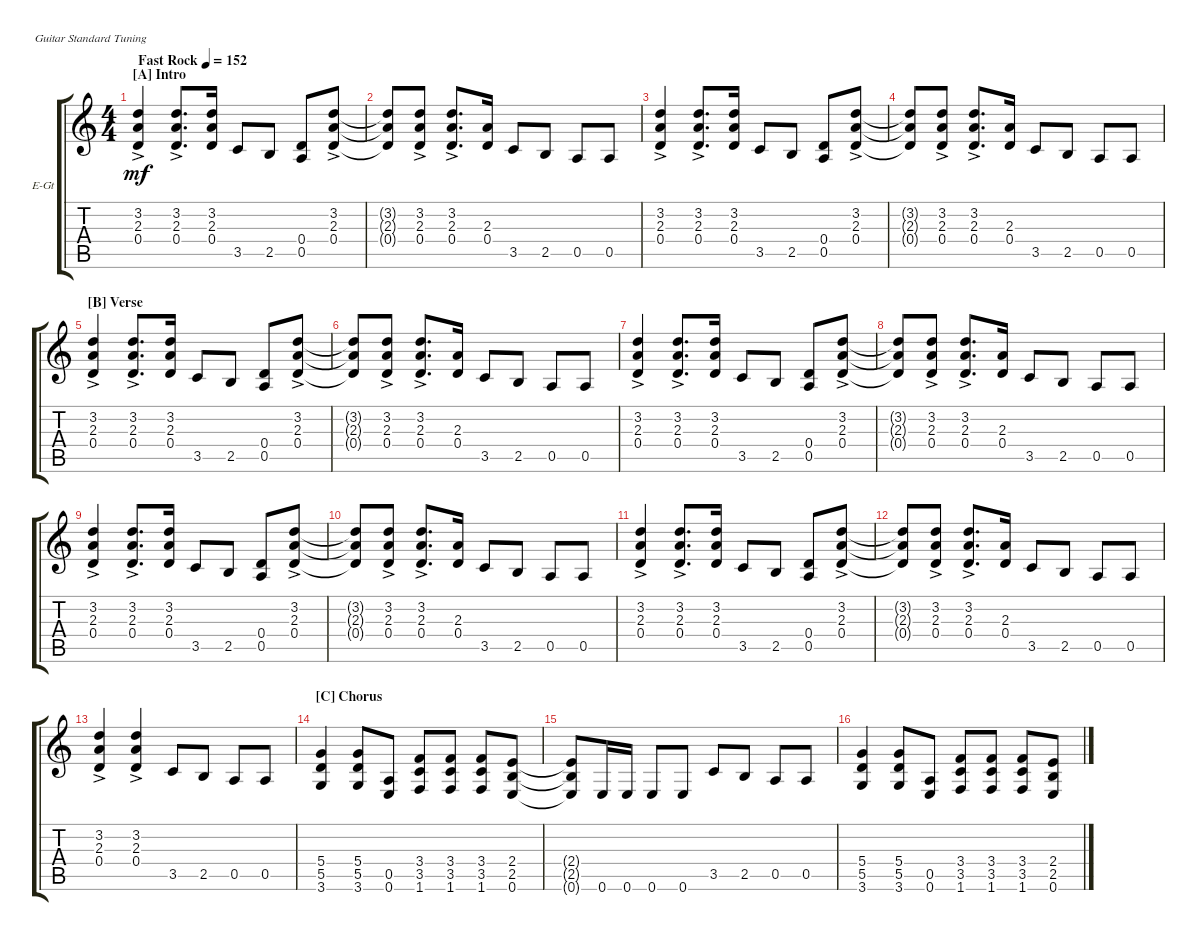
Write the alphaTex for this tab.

\defaultSystemsLayout 4
\bracketExtendMode groupsimilarinstruments
\firstSystemTrackNameOrientation horizontal
\otherSystemsTrackNameOrientation horizontal
\track ("Guitar" "E-Gt") {instrument distortionguitar}
\staff {score tabs}
\tuning (E4 B3 G3 D3 A2 E2)
\ts (4 4)
\section ("A" "Intro")
\tempo (152 "Fast Rock")
\clef g2
\scale
1.06936
\ks c
(0.4 2.3 3.2{ac}).4{dy mf instrument distortionguitar} (3.2 2.3 0.4{ac}).8{d} (3.2 2.3 0.4).16 3.5.8 2.5.8 (0.5 0.4).8 (0.4{ac} 2.3 3.2).8 |
\scale
0.930643 (3.2{t} 2.3{t} 0.4{t}).8 (3.2 2.3 0.4{ac}).8 (0.4 2.3 3.2{ac}).8{d} (0.4 2.3).16 3.5.8 2.5.8 0.5.8 0.5.8 |
\scale
1.03909 (0.4 2.3 3.2{ac}).4 (3.2 2.3 0.4{ac}).8{d} (3.2 2.3 0.4).16 3.5.8 2.5.8 (0.5 0.4).8 (0.4{ac} 2.3 3.2).8 |
\scale
0.960908 (3.2{t} 2.3{t} 0.4{t}).8 (3.2 2.3 0.4{ac}).8 (0.4 2.3 3.2{ac}).8{d} (0.4 2.3).16 3.5.8 2.5.8 0.5.8 0.5.8 |
\section ("B" "Verse")
\scale
1.03909 (0.4 2.3 3.2{ac}).4 (3.2 2.3 0.4{ac}).8{d} (3.2 2.3 0.4).16 3.5.8 2.5.8 (0.5 0.4).8 (0.4{ac} 2.3 3.2).8 |
\scale
0.960908 (3.2{t} 2.3{t} 0.4{t}).8 (3.2 2.3 0.4{ac}).8 (0.4 2.3 3.2{ac}).8{d} (0.4 2.3).16 3.5.8 2.5.8 0.5.8 0.5.8 |
\scale
1.03909 (0.4 2.3 3.2{ac}).4 (3.2 2.3 0.4{ac}).8{d} (3.2 2.3 0.4).16 3.5.8 2.5.8 (0.5 0.4).8 (0.4{ac} 2.3 3.2).8 |
\scale
0.960908 (3.2{t} 2.3{t} 0.4{t}).8 (3.2 2.3 0.4{ac}).8 (0.4 2.3 3.2{ac}).8{d} (0.4 2.3).16 3.5.8 2.5.8 0.5.8 0.5.8 |
\scale
1.03909 (0.4 2.3 3.2{ac}).4 (3.2 2.3 0.4{ac}).8{d} (3.2 2.3 0.4).16 3.5.8 2.5.8 (0.5 0.4).8 (0.4{ac} 2.3 3.2).8 |
\scale
0.960908 (3.2{t} 2.3{t} 0.4{t}).8 (3.2 2.3 0.4{ac}).8 (0.4 2.3 3.2{ac}).8{d} (0.4 2.3).16 3.5.8 2.5.8 0.5.8 0.5.8 |
\scale
1.03909 (0.4 2.3 3.2{ac}).4 (3.2 2.3 0.4{ac}).8{d} (3.2 2.3 0.4).16 3.5.8 2.5.8 (0.5 0.4).8 (0.4{ac} 2.3 3.2).8 |
\scale
0.960908 (3.2{t} 2.3{t} 0.4{t}).8 (3.2 2.3 0.4{ac}).8 (0.4 2.3 3.2{ac}).8{d} (0.4 2.3).16 3.5.8 2.5.8 0.5.8 0.5.8 |
\scale
1.03909 (3.2{ac} 2.3{ac} 0.4{ac}).4 (3.2{ac} 2.3{ac} 0.4{ac}).4 3.5.8 2.5.8 0.5.8 0.5.8 |
\section ("C" "Chorus")
\scale
0.960908 (3.6 5.5 5.4).4 (5.5 5.4 3.6).8 (0.6 0.5).8 (1.6 3.5 3.4).8 (1.6 3.5 3.4).8 (1.6 3.4 3.5).8 (0.6 2.5 2.4).8 |
\scale
1.03909 (0.6{t} 2.5{t} 2.4{t}).8 0.6.16 0.6.16 0.6.8 0.6.8 3.5.8 2.5.8 0.5.8 0.5.8 |
\scale
0.960908 (3.6 5.5 5.4).4 (5.5 5.4 3.6).8 (0.6 0.5).8 (1.6 3.5 3.4).8 (1.6 3.5 3.4).8 (1.6 3.4 3.5).8 (0.6 2.5 2.4).8
